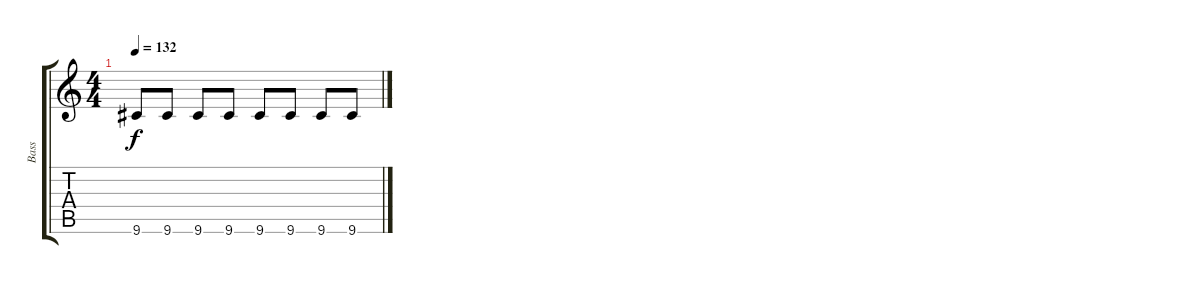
\track ("Bass" "Bass") {instrument acousticguitarsteel}
\staff {score tabs}
\tuning (E4 B3 G3 D3 A2 E2) {hide}
\ts (4 4)
\tempo 132
\clef g2
\ks c
9.6.8{dy f} 9.6.8 9.6.8 9.6.8 9.6.8 9.6.8 9.6.8 9.6.8
